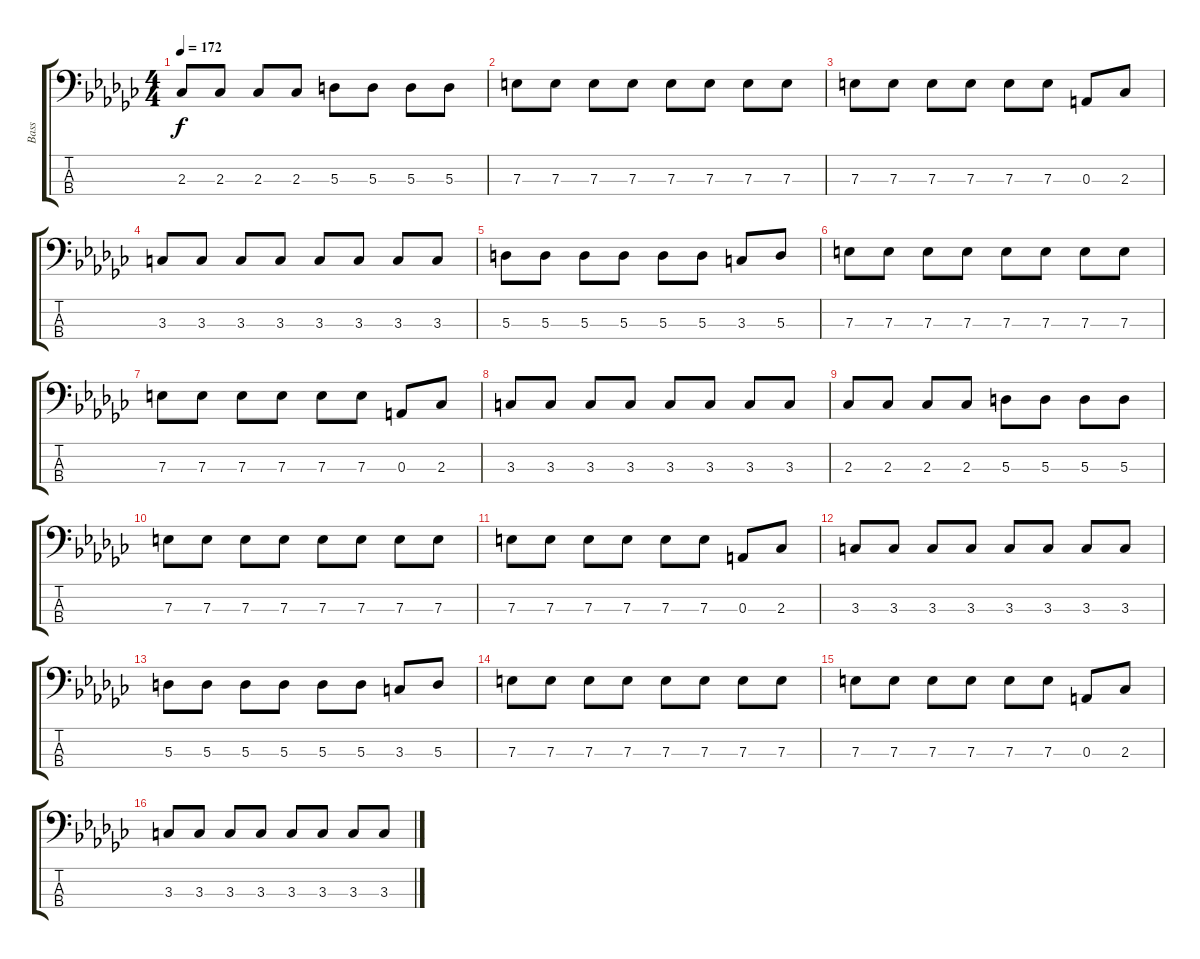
\track ("Bass" "Bass") {instrument electricbassfinger}
\staff {score tabs}
\tuning (G2 D2 A1 E1) {hide}
\ts (4 4)
\tempo 172
\clef f4
\ks ebminor
2.3.8{dy f} 2.3.8 2.3.8 2.3.8 5.3.8 5.3.8 5.3.8 5.3.8 |
7.3.8 7.3.8 7.3.8 7.3.8 7.3.8 7.3.8 7.3.8 7.3.8 |
7.3.8 7.3.8 7.3.8 7.3.8 7.3.8 7.3.8 0.3.8 2.3.8 |
3.3.8 3.3.8 3.3.8 3.3.8 3.3.8 3.3.8 3.3.8 3.3.8 |
5.3.8 5.3.8 5.3.8 5.3.8 5.3.8 5.3.8 3.3.8 5.3.8 |
7.3.8 7.3.8 7.3.8 7.3.8 7.3.8 7.3.8 7.3.8 7.3.8 |
7.3.8 7.3.8 7.3.8 7.3.8 7.3.8 7.3.8 0.3.8 2.3.8 |
3.3.8 3.3.8 3.3.8 3.3.8 3.3.8 3.3.8 3.3.8 3.3.8 |
2.3.8 2.3.8 2.3.8 2.3.8 5.3.8 5.3.8 5.3.8 5.3.8 |
7.3.8 7.3.8 7.3.8 7.3.8 7.3.8 7.3.8 7.3.8 7.3.8 |
7.3.8 7.3.8 7.3.8 7.3.8 7.3.8 7.3.8 0.3.8 2.3.8 |
3.3.8 3.3.8 3.3.8 3.3.8 3.3.8 3.3.8 3.3.8 3.3.8 |
5.3.8 5.3.8 5.3.8 5.3.8 5.3.8 5.3.8 3.3.8 5.3.8 |
7.3.8 7.3.8 7.3.8 7.3.8 7.3.8 7.3.8 7.3.8 7.3.8 |
7.3.8 7.3.8 7.3.8 7.3.8 7.3.8 7.3.8 0.3.8 2.3.8 |
3.3.8 3.3.8 3.3.8 3.3.8 3.3.8 3.3.8 3.3.8 3.3.8
